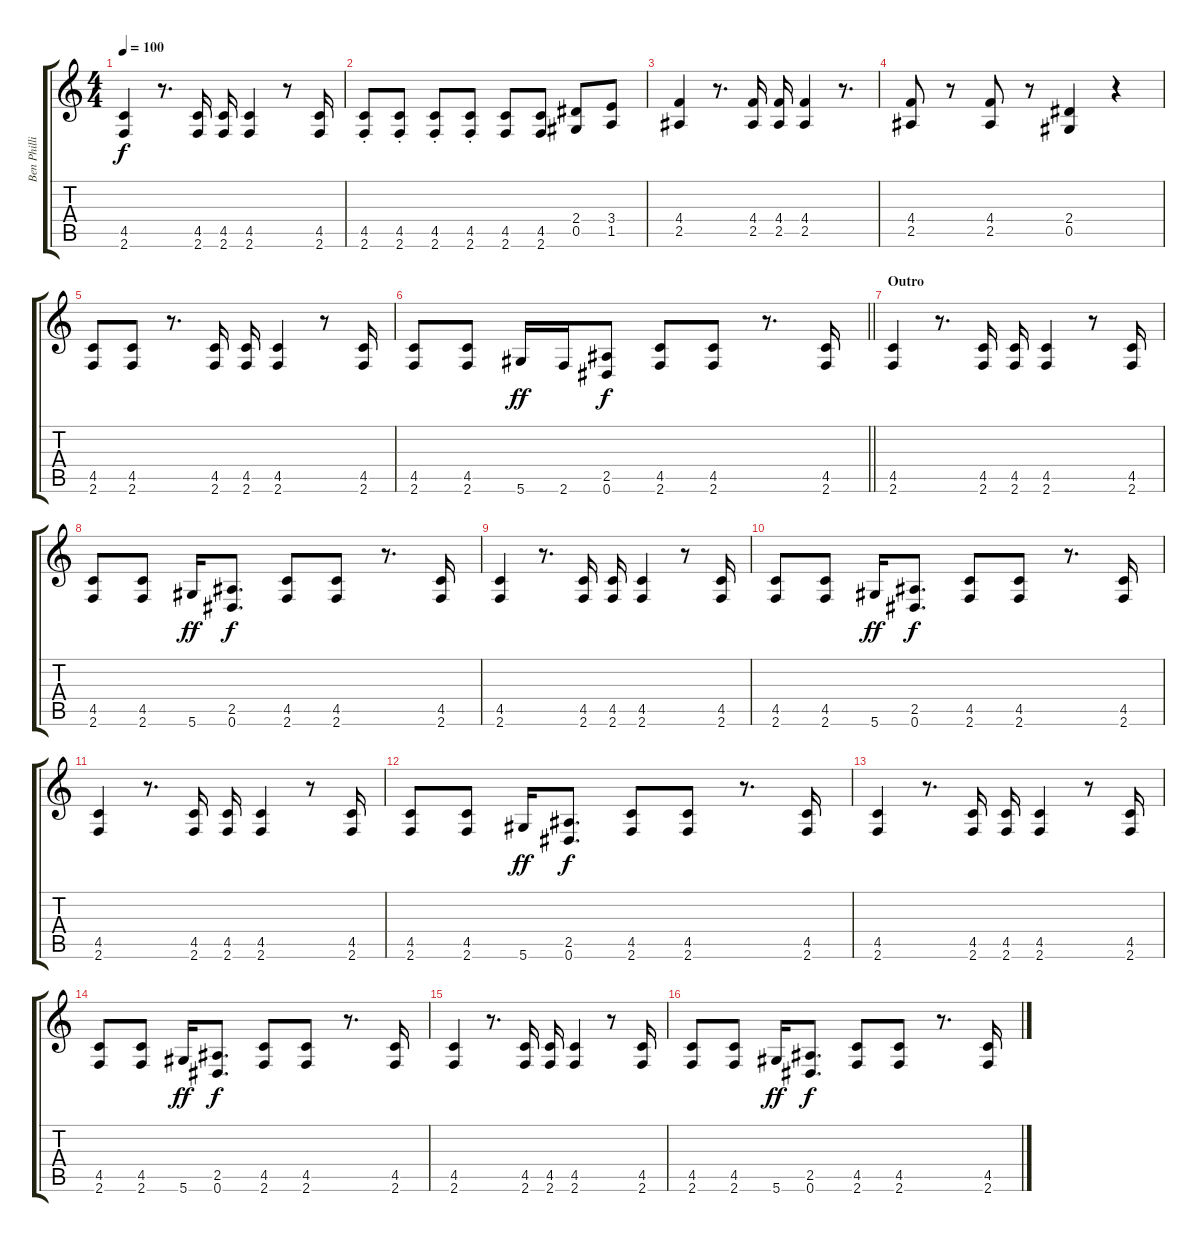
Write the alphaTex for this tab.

\track ("Ben Phillips" "Ben Philli") {instrument distortionguitar}
\staff {score tabs}
\tuning (Eb4 Bb3 Gb3 Db3 Ab2 Eb2) {hide}
\ts (4 4)
\tempo 100
\clef g2
\ks c
(4.5 2.6).4{dy f} r.8{d} (4.5 2.6).16 (4.5 2.6).16 (4.5 2.6).4 r.8 (4.5 2.6).16 |
(4.5{st} 2.6{st}).8 (4.5{st} 2.6{st}).8 (4.5{st} 2.6{st}).8 (4.5{st} 2.6{st}).8 (4.5 2.6).8 (4.5 2.6).8 (2.4 0.5).8 (3.4 1.5).8 |
(4.4 2.5).4 r.8{d} (4.4 2.5).16 (4.4 2.5).16 (4.4 2.5).4 r.8{d} |
(4.4 2.5).8 r.8 (4.4 2.5).8 r.8 (2.4 0.5).4 r.4 |
(4.5 2.6).8 (4.5 2.6).8 r.8{d} (4.5 2.6).16 (4.5 2.6).16 (4.5 2.6).4 r.8 (4.5 2.6).16 |
\barLineRight lightlight
(4.5 2.6).8 (4.5 2.6).8 5.6.16{dy ff} 2.6.16 (2.5 0.6).8{dy f} (4.5 2.6).8 (4.5 2.6).8 r.8{d} (4.5 2.6).16 |
\section ("" "Outro")
(4.5 2.6).4 r.8{d} (4.5 2.6).16 (4.5 2.6).16 (4.5 2.6).4 r.8 (4.5 2.6).16 |
(4.5 2.6).8 (4.5 2.6).8 5.6.16{dy ff} (2.5 0.6).8{d dy f} (4.5 2.6).8 (4.5 2.6).8 r.8{d} (4.5 2.6).16 |
(4.5 2.6).4 r.8{d} (4.5 2.6).16 (4.5 2.6).16 (4.5 2.6).4 r.8 (4.5 2.6).16 |
(4.5 2.6).8 (4.5 2.6).8 5.6.16{dy ff} (2.5 0.6).8{d dy f} (4.5 2.6).8 (4.5 2.6).8 r.8{d} (4.5 2.6).16 |
(4.5 2.6).4 r.8{d} (4.5 2.6).16 (4.5 2.6).16 (4.5 2.6).4 r.8 (4.5 2.6).16 |
(4.5 2.6).8 (4.5 2.6).8 5.6.16{dy ff} (2.5 0.6).8{d dy f} (4.5 2.6).8 (4.5 2.6).8 r.8{d} (4.5 2.6).16 |
(4.5 2.6).4 r.8{d} (4.5 2.6).16 (4.5 2.6).16 (4.5 2.6).4 r.8 (4.5 2.6).16 |
(4.5 2.6).8 (4.5 2.6).8 5.6.16{dy ff} (2.5 0.6).8{d dy f} (4.5 2.6).8 (4.5 2.6).8 r.8{d} (4.5 2.6).16 |
(4.5 2.6).4 r.8{d} (4.5 2.6).16 (4.5 2.6).16 (4.5 2.6).4 r.8 (4.5 2.6).16 |
(4.5 2.6).8 (4.5 2.6).8 5.6.16{dy ff} (2.5 0.6).8{d dy f} (4.5 2.6).8 (4.5 2.6).8 r.8{d} (4.5 2.6).16
